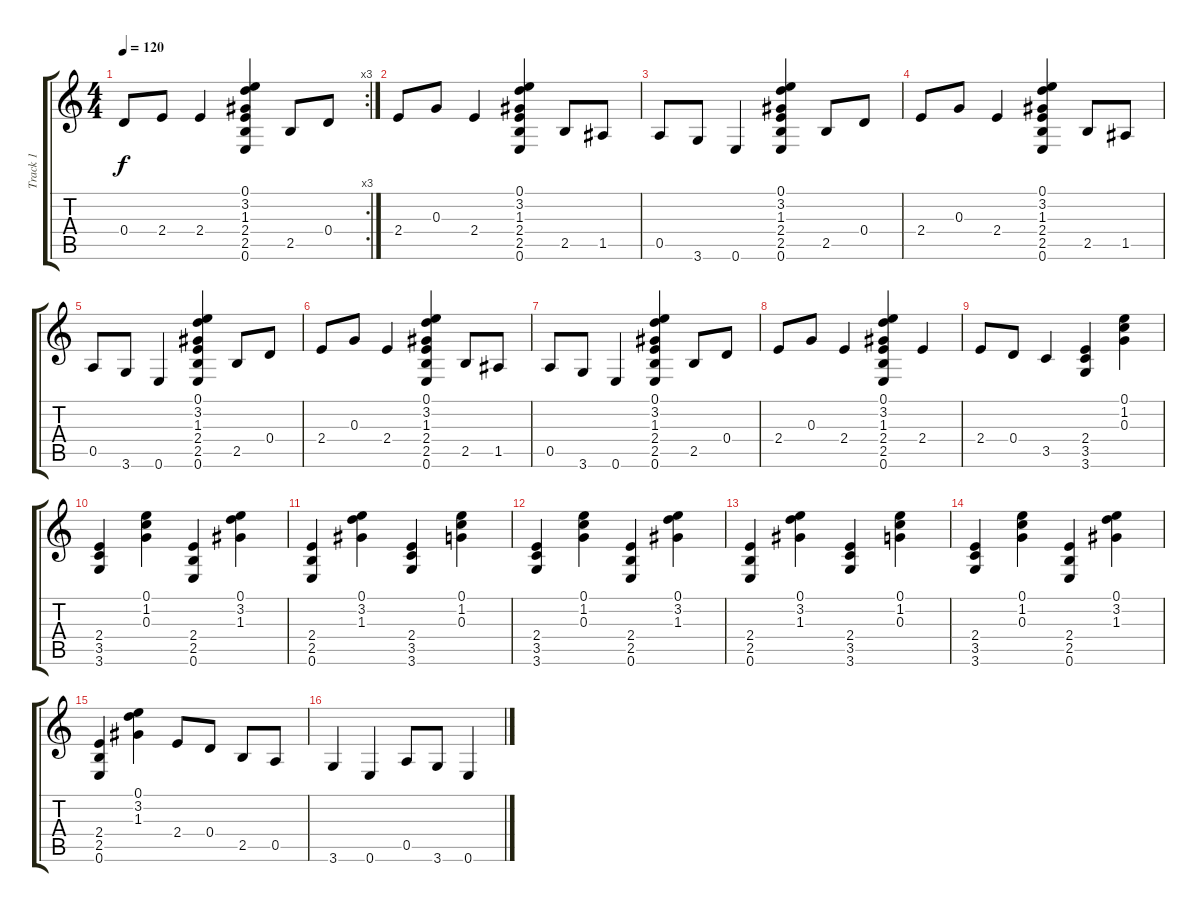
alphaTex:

\track ("Track 1" "Track 1") {instrument acousticguitarsteel}
\staff {score tabs}
\tuning (E4 B3 G3 D3 A2 E2) {hide}
\rc 3
\ts (4 4)
\tempo 120
\clef g2
\ks c
0.4.8{dy f} 2.4.8 2.4.4 (0.1 3.2 1.3 2.4 2.5 0.6).4 2.5.8 0.4.8 |
2.4.8 0.3.8 2.4.4 (0.1 3.2 1.3 2.4 2.5 0.6).4 2.5.8 1.5.8 |
0.5.8 3.6.8 0.6.4 (0.1 3.2 1.3 2.4 2.5 0.6).4 2.5.8 0.4.8 |
2.4.8 0.3.8 2.4.4 (0.1 3.2 1.3 2.4 2.5 0.6).4 2.5.8 1.5.8 |
0.5.8 3.6.8 0.6.4 (0.1 3.2 1.3 2.4 2.5 0.6).4 2.5.8 0.4.8 |
2.4.8 0.3.8 2.4.4 (0.1 3.2 1.3 2.4 2.5 0.6).4 2.5.8 1.5.8 |
0.5.8 3.6.8 0.6.4 (0.1 3.2 1.3 2.4 2.5 0.6).4 2.5.8 0.4.8 |
2.4.8 0.3.8 2.4.4 (0.1 3.2 1.3 2.4 2.5 0.6).4 2.4.4 |
2.4.8 0.4.8 3.5.4 (2.4 3.5 3.6).4 (0.1 1.2 0.3).4 |
(2.4 3.5 3.6).4 (0.1 1.2 0.3).4 (2.4 2.5 0.6).4 (0.1 3.2 1.3).4 |
(2.4 2.5 0.6).4 (0.1 3.2 1.3).4 (2.4 3.5 3.6).4 (0.1 1.2 0.3).4 |
(2.4 3.5 3.6).4 (0.1 1.2 0.3).4 (2.4 2.5 0.6).4 (0.1 3.2 1.3).4 |
(2.4 2.5 0.6).4 (0.1 3.2 1.3).4 (2.4 3.5 3.6).4 (0.1 1.2 0.3).4 |
(2.4 3.5 3.6).4 (0.1 1.2 0.3).4 (2.4 2.5 0.6).4 (0.1 3.2 1.3).4 |
(2.4 2.5 0.6).4 (0.1 3.2 1.3).4 2.4.8 0.4.8 2.5.8 0.5.8 |
3.6.4 0.6.4 0.5.8 3.6.8 0.6.4
